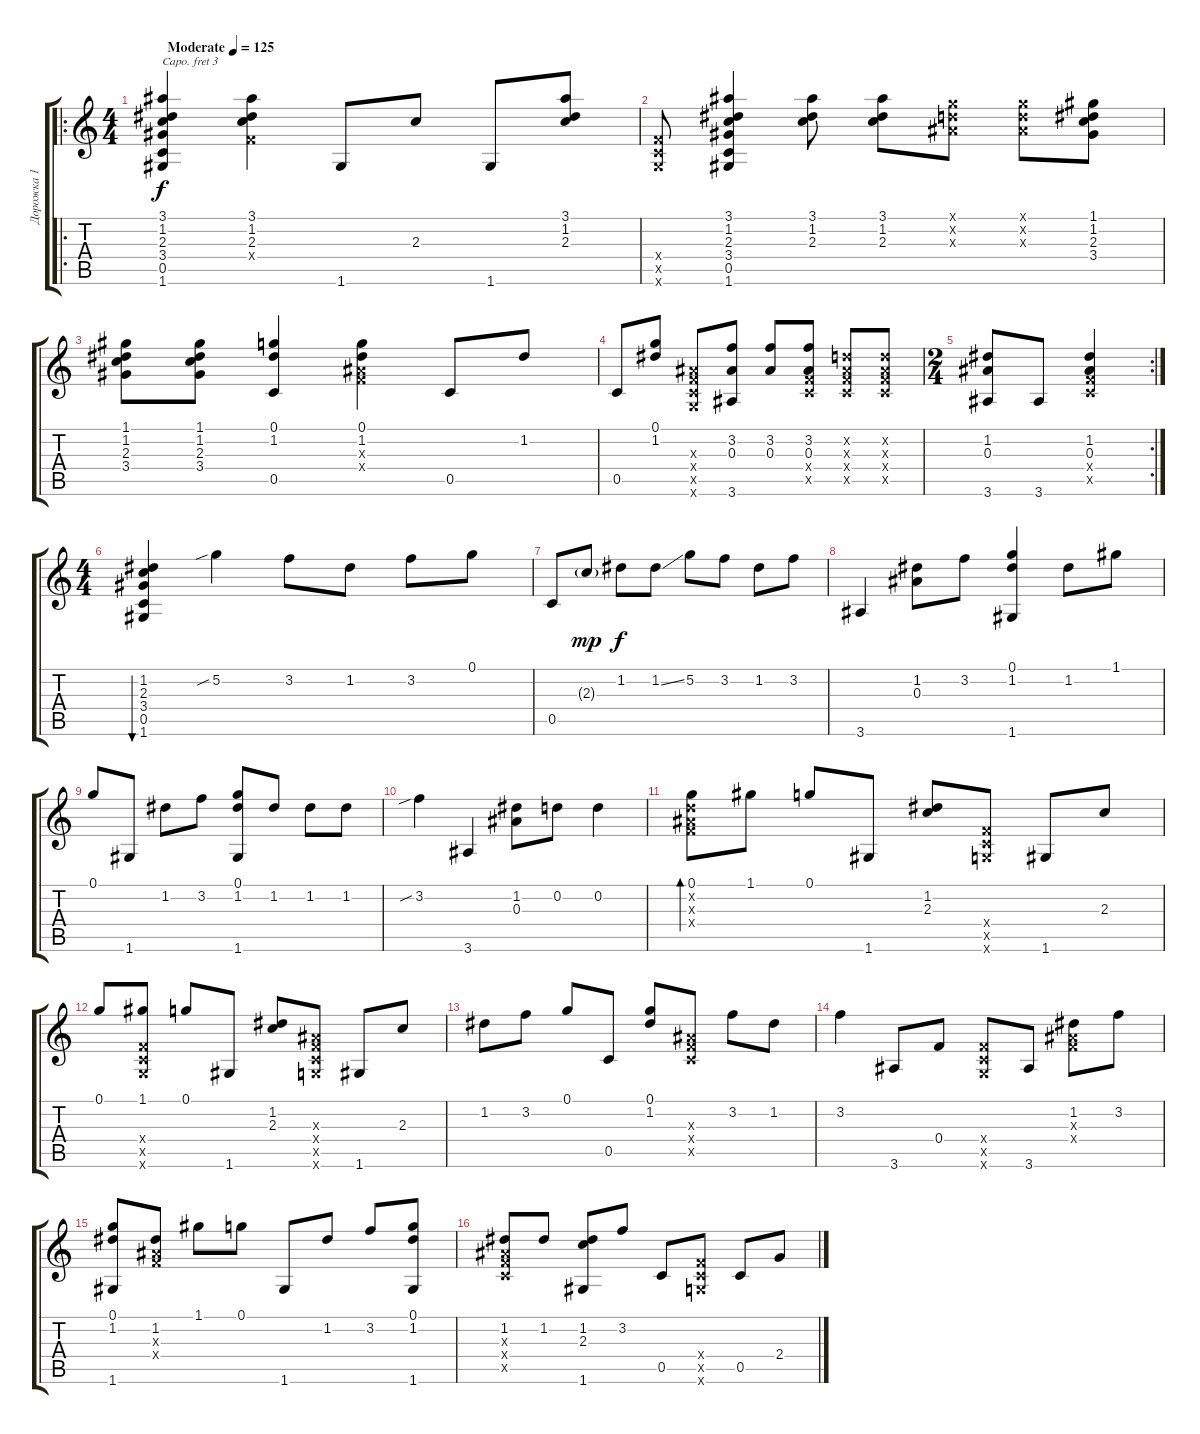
\track ("Дорожка 1" "Дорожка 1") {instrument acousticguitarsteel}
\staff {score tabs}
\capo 3
\tuning (E4 B3 G3 D3 A2 E2) {hide}
\ro
\ts (4 4)
\tempo (125 "Moderate")
\clef g2
\ks c
(3.1 1.2 2.3 3.4 0.5 1.6).4{dy f instrument acousticguitarsteel} (3.1 1.2 2.3 0.4{x}).4 1.6.8 2.3.8 1.6.8 (3.1 1.2 2.3).8 |
(0.4{x} 0.5{x} 0.6{x}).8 (3.1 1.2 2.3 3.4 0.5 1.6).4 (3.1 1.2 2.3).8 (3.1 1.2 2.3).8 (0.1{x} 0.2{x} 0.3{x}).8 (0.1{x} 0.2{x} 0.3{x}).8 (1.1 1.2 2.3 3.4).8 |
(1.1 1.2 2.3 3.4).8 (1.1 1.2 2.3 3.4).8 (0.1 1.2 0.5).4 (0.1 1.2 0.3{x} 0.4{x}).4 0.5.8 1.2.8 |
0.5.8 (0.1 1.2).8 (0.3{x} 0.4{x} 0.5{x} 0.6{x}).8 (3.2 0.3 3.6).8 (3.2 0.3).8 (3.2 0.3 0.4{x} 0.5{x}).8 (0.2{x} 0.3{x} 0.4{x} 0.5{x}).8 (0.2{x} 0.3{x} 0.4{x} 0.5{x}).8 |
\rc 2
\ts (2 4)
(1.2 0.3 3.6).8 3.6.8 (1.2 0.3 0.4{x} 0.5{x}).4 |
\ts (4 4)
(1.2 2.3 3.4 0.5 1.6).4{bu 60} 5.2{sib}.4 3.2.8 1.2.8 3.2.8 0.1.8 |
0.5.8 2.3{g}.8{dy mp} 1.2.8{dy f} 1.2{ss}.8 5.2.8 3.2.8 1.2.8 3.2.8 |
3.6.4 (1.2 0.3).8 3.2.8 (0.1 1.2 1.6).4 1.2.8 1.1.8 |
0.1.8 1.6.8 1.2.8 3.2.8 (0.1 1.2 1.6).8 1.2.8 1.2.8 1.2.8 |
3.2{sib}.4 3.6.4 (1.2 0.3).8 0.2.8 0.2.4 |
(0.1 0.2{x} 0.3{x} 0.4{x}).8{bd 60} 1.1.8 0.1.8 1.6.8 (1.2 2.3).8 (0.4{x} 0.5{x} 0.6{x}).8 1.6.8 2.3.8 |
0.1.8 (1.1 0.4{x} 0.5{x} 0.6{x}).8 0.1.8 1.6.8 (1.2 2.3).8 (0.3{x} 0.4{x} 0.5{x} 0.6{x}).8 1.6.8 2.3.8 |
1.2.8 3.2.8 0.1.8 0.5.8 (0.1 1.2).8 (0.3{x} 0.4{x} 0.5{x}).8 3.2.8 1.2.8 |
3.2.4 3.6.8 0.4.8 (0.4{x} 0.5{x} 0.6{x}).8 3.6.8 (1.2 0.3{x} 0.4{x}).8 3.2.8 |
(0.1 1.2 1.6).8 (1.2 0.3{x} 0.4{x}).8 1.1.8 0.1.8 1.6.8 1.2.8 3.2.8 (0.1 1.2 1.6).8 |
(1.2 0.3{x} 0.4{x} 0.5{x}).8 1.2.8 (1.2 2.3 1.6).8 3.2.8 0.5.8 (0.4{x} 0.5{x} 0.6{x}).8 0.5.8 2.4.8
